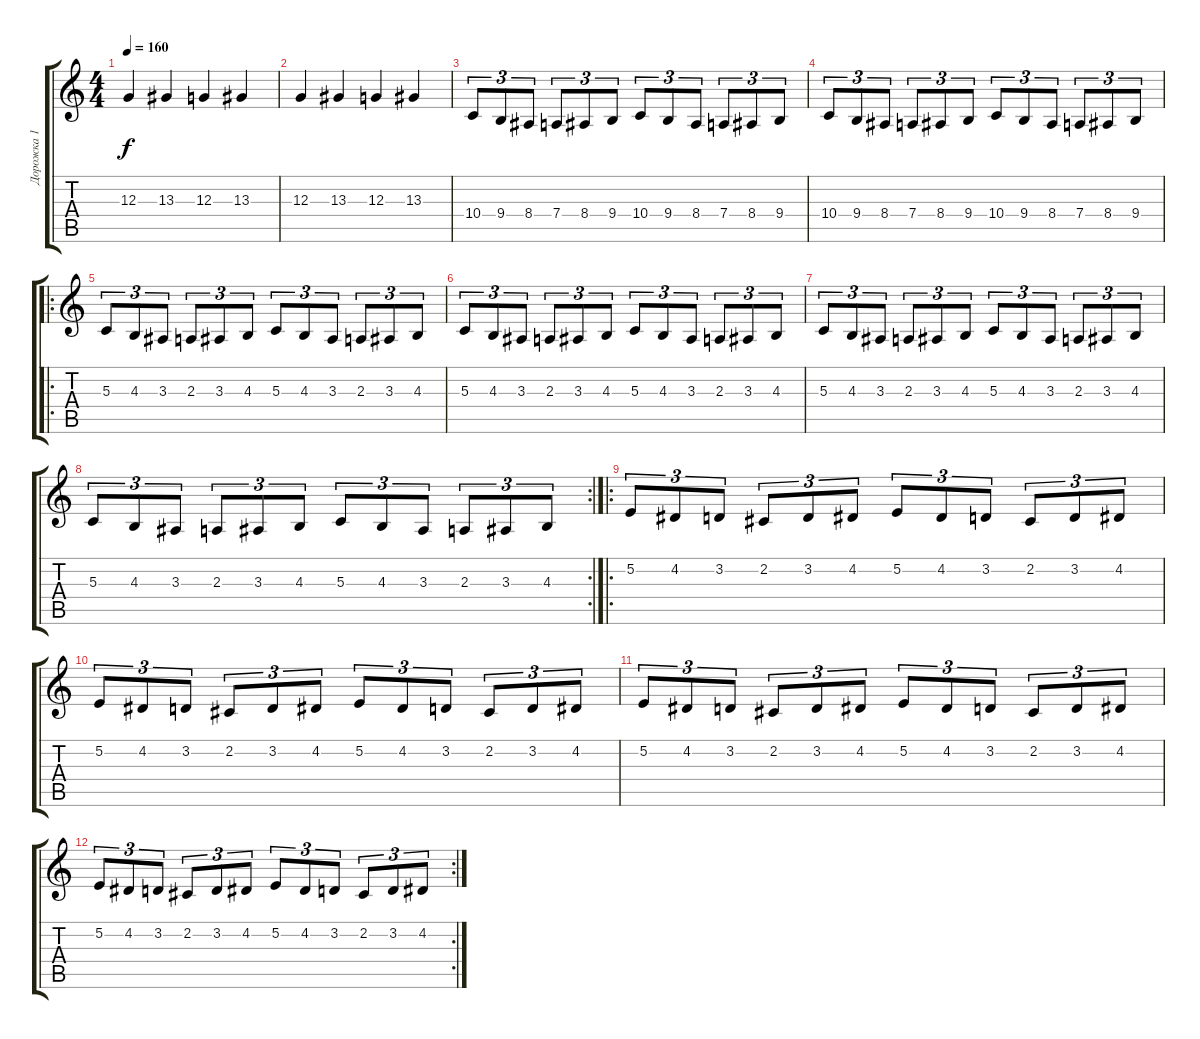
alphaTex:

\track ("Дорожка 1" "Дорожка 1") {instrument lead2sawtooth}
\staff {score tabs}
\tuning (E4 B3 G3 D3 A2 E2) {hide}
\ts (4 4)
\tempo 160
\clef g2
\ks c
12.3.4{dy f} 13.3.4 12.3.4 13.3.4 |
12.3.4 13.3.4 12.3.4 13.3.4 |
10.4.8{tu (3 2) volume 8} 9.4.8{tu (3 2) volume 11} 8.4.8{tu (3 2)} 7.4.8{tu (3 2)} 8.4.8{tu (3 2)} 9.4.8{tu (3 2)} 10.4.8{tu (3 2)} 9.4.8{tu (3 2)} 8.4.8{tu (3 2)} 7.4.8{tu (3 2)} 8.4.8{tu (3 2)} 9.4.8{tu (3 2)} |
10.4.8{tu (3 2) volume 11} 9.4.8{tu (3 2) volume 14} 8.4.8{tu (3 2)} 7.4.8{tu (3 2)} 8.4.8{tu (3 2)} 9.4.8{tu (3 2)} 10.4.8{tu (3 2)} 9.4.8{tu (3 2)} 8.4.8{tu (3 2)} 7.4.8{tu (3 2)} 8.4.8{tu (3 2)} 9.4.8{tu (3 2)} |
\ro
5.3.8{tu (3 2)} 4.3.8{tu (3 2)} 3.3.8{tu (3 2)} 2.3.8{tu (3 2)} 3.3.8{tu (3 2)} 4.3.8{tu (3 2)} 5.3.8{tu (3 2)} 4.3.8{tu (3 2)} 3.3.8{tu (3 2)} 2.3.8{tu (3 2)} 3.3.8{tu (3 2)} 4.3.8{tu (3 2)} |
5.3.8{tu (3 2)} 4.3.8{tu (3 2)} 3.3.8{tu (3 2)} 2.3.8{tu (3 2)} 3.3.8{tu (3 2)} 4.3.8{tu (3 2)} 5.3.8{tu (3 2)} 4.3.8{tu (3 2)} 3.3.8{tu (3 2)} 2.3.8{tu (3 2)} 3.3.8{tu (3 2)} 4.3.8{tu (3 2)} |
5.3.8{tu (3 2)} 4.3.8{tu (3 2)} 3.3.8{tu (3 2)} 2.3.8{tu (3 2)} 3.3.8{tu (3 2)} 4.3.8{tu (3 2)} 5.3.8{tu (3 2)} 4.3.8{tu (3 2)} 3.3.8{tu (3 2)} 2.3.8{tu (3 2)} 3.3.8{tu (3 2)} 4.3.8{tu (3 2)} |
\rc 2
5.3.8{tu (3 2)} 4.3.8{tu (3 2)} 3.3.8{tu (3 2)} 2.3.8{tu (3 2)} 3.3.8{tu (3 2)} 4.3.8{tu (3 2)} 5.3.8{tu (3 2)} 4.3.8{tu (3 2)} 3.3.8{tu (3 2)} 2.3.8{tu (3 2)} 3.3.8{tu (3 2)} 4.3.8{tu (3 2)} |
\ro
5.2.8{tu (3 2)} 4.2.8{tu (3 2)} 3.2.8{tu (3 2)} 2.2.8{tu (3 2)} 3.2.8{tu (3 2)} 4.2.8{tu (3 2)} 5.2.8{tu (3 2)} 4.2.8{tu (3 2)} 3.2.8{tu (3 2)} 2.2.8{tu (3 2)} 3.2.8{tu (3 2)} 4.2.8{tu (3 2)} |
5.2.8{tu (3 2)} 4.2.8{tu (3 2)} 3.2.8{tu (3 2)} 2.2.8{tu (3 2)} 3.2.8{tu (3 2)} 4.2.8{tu (3 2)} 5.2.8{tu (3 2)} 4.2.8{tu (3 2)} 3.2.8{tu (3 2)} 2.2.8{tu (3 2)} 3.2.8{tu (3 2)} 4.2.8{tu (3 2)} |
5.2.8{tu (3 2)} 4.2.8{tu (3 2)} 3.2.8{tu (3 2)} 2.2.8{tu (3 2)} 3.2.8{tu (3 2)} 4.2.8{tu (3 2)} 5.2.8{tu (3 2)} 4.2.8{tu (3 2)} 3.2.8{tu (3 2)} 2.2.8{tu (3 2)} 3.2.8{tu (3 2)} 4.2.8{tu (3 2)} |
\rc 2
5.2.8{tu (3 2)} 4.2.8{tu (3 2)} 3.2.8{tu (3 2)} 2.2.8{tu (3 2)} 3.2.8{tu (3 2)} 4.2.8{tu (3 2)} 5.2.8{tu (3 2)} 4.2.8{tu (3 2)} 3.2.8{tu (3 2)} 2.2.8{tu (3 2)} 3.2.8{tu (3 2)} 4.2.8{tu (3 2)}
